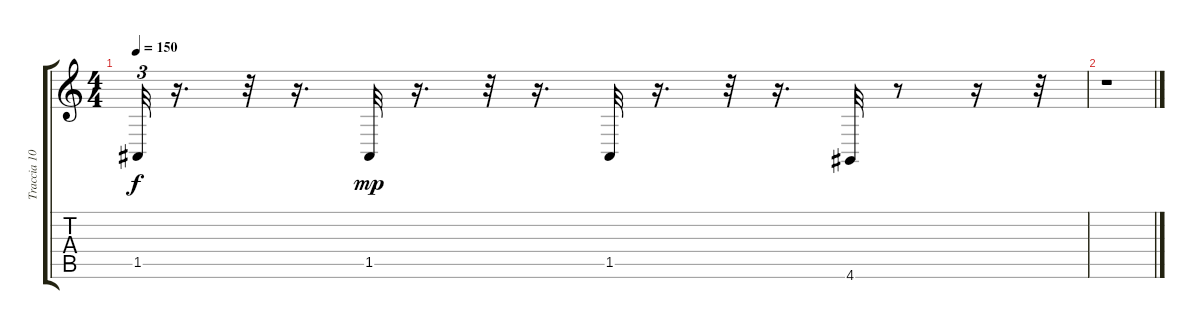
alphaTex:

\track ("Traccia 10" "Traccia 10") {instrument acousticgrandpiano}
\staff {score tabs}
\tuning (E4 B3 G3 D3 A2 E2) {hide}
\ts (4 4)
\tempo 150
\clef g2
\ks c
1.5{t}.32{tu (3 2) dy f} r.16{d} r.32 r.16{d} 1.5.32{dy mp} r.16{d} r.32 r.16{d} 1.5.32 r.16{d} r.32 r.16{d} 4.6.32 r.8 r.16 r.32 |
r.1
